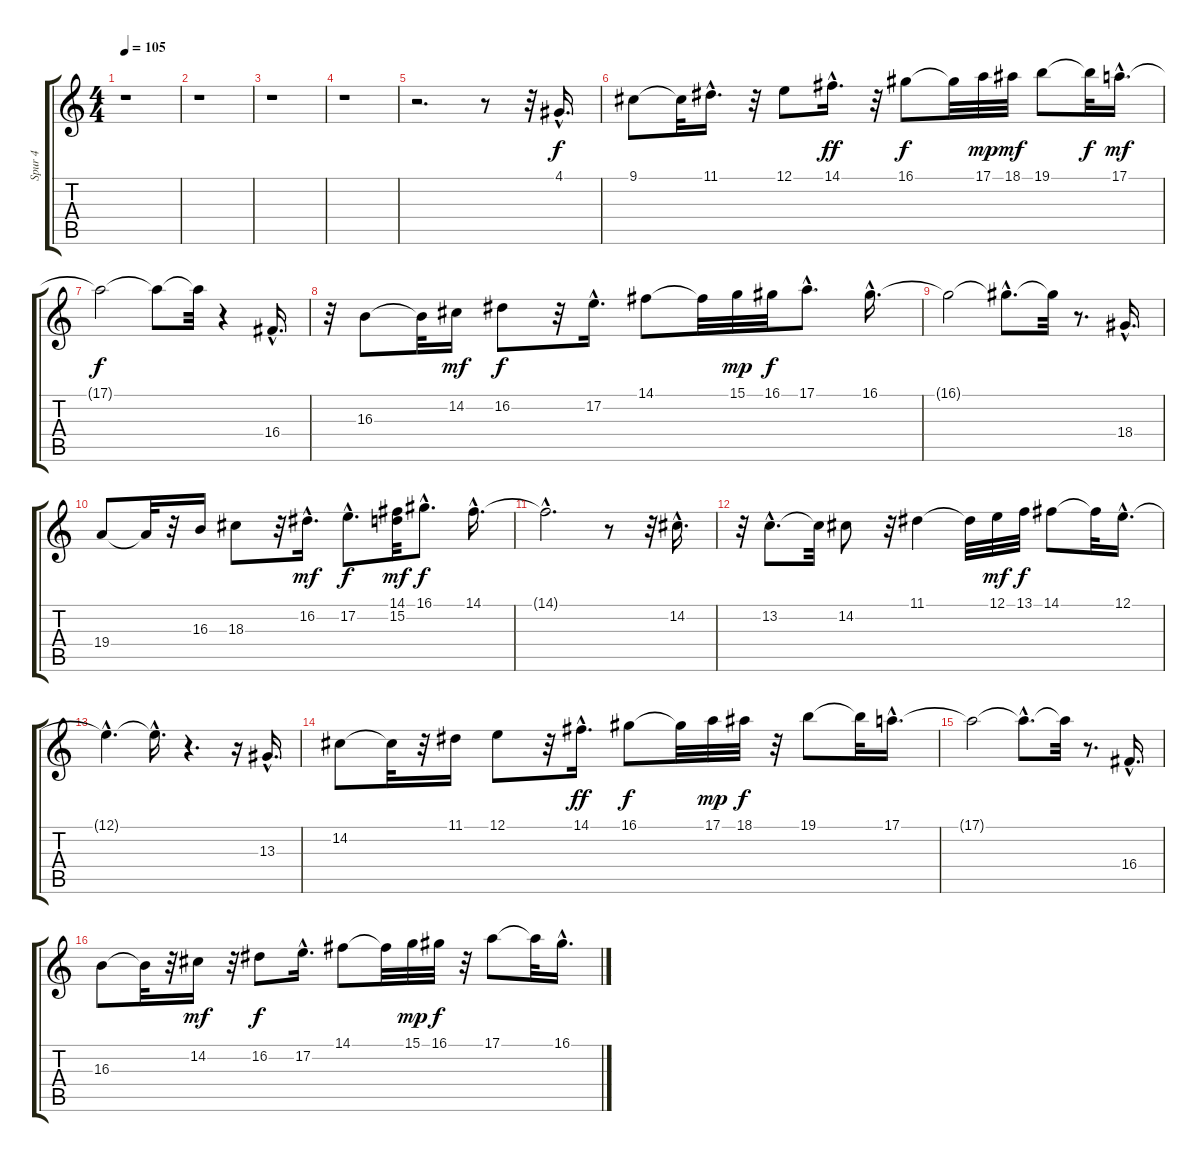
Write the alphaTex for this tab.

\track ("Spur 4" "Spur 4") {instrument trumpet}
\staff {score tabs}
\tuning (E4 B3 G3 D3 A2 E2) {hide}
\ts (4 4)
\tempo 105
\clef g2
\ks c
r.1{dy f} |
r.1 |
r.1 |
r.1 |
r.2{d} r.8 r.32 4.1{hac}.16{d} |
9.1.8 9.1{t}.32 11.1{hac}.16{d} r.32 12.1.8 14.1{hac}.16{d dy ff} r.32 16.1.8{dy f} 16.1{t}.32 17.1.32{dy mp} 18.1.32{dy mf} 19.1.8 19.1{t}.32{dy f} 17.1{hac}.16{d dy mf} |
17.1{t}.2{dy f} 17.1{t}.8 17.1{t}.32 r.4 16.4{hac}.16{d} |
r.32 16.3.8 16.3{t}.32 14.2.16{dy mf} 16.2.8{dy f} r.32 17.2{hac}.16{d} 14.1.8 14.1{t}.32 15.1.32{dy mp} 16.1.32{dy f} 17.1{hac}.8{d} 16.1{hac}.16{d} |
16.1{t}.2 16.1{hac t}.8{d} 16.1{t}.32 r.8{d} 18.4{hac}.16{d} |
19.4.8 19.4{t}.32 r.32 16.3.16 18.3.8 r.32 16.2{hac}.16{d dy mf} 17.2{hac}.8{d dy f} (14.1 15.2).32{dy mf} 16.1{hac}.8{d dy f} 14.1{hac}.16{d} |
14.1{hac t}.2{d} r.8 r.32 14.2{hac}.16{d} |
r.32 13.2{hac}.8{d} 13.2{t}.32 14.2.8 r.32 11.1.4 11.1{t}.32 12.1.32{dy mf} 13.1.32{dy f} 14.1.8 14.1{t}.32 12.1{hac}.16{d} |
12.1{hac t}.4{d} 12.1{hac t}.16{d} r.4{d} r.16 13.3{hac}.16{d} |
14.2.8 14.2{t}.32 r.32 11.1.16 12.1.8 r.32 14.1{hac}.16{d dy ff} 16.1.8{dy f} 16.1{t}.32 17.1.32{dy mp} 18.1.32{dy f} r.32 19.1.8 19.1{t}.32 17.1{hac}.16{d} |
17.1{t}.2 17.1{hac t}.8{d} 17.1{t}.32 r.8{d} 16.4{hac}.16{d} |
16.3.8 16.3{t}.32 r.32 14.2.16{dy mf} r.32 16.2.8{dy f} 17.2{hac}.16{d} 14.1.8 14.1{t}.32 15.1.32{dy mp} 16.1.32{dy f} r.32 17.1.8 17.1{t}.32 16.1{hac}.16{d}
